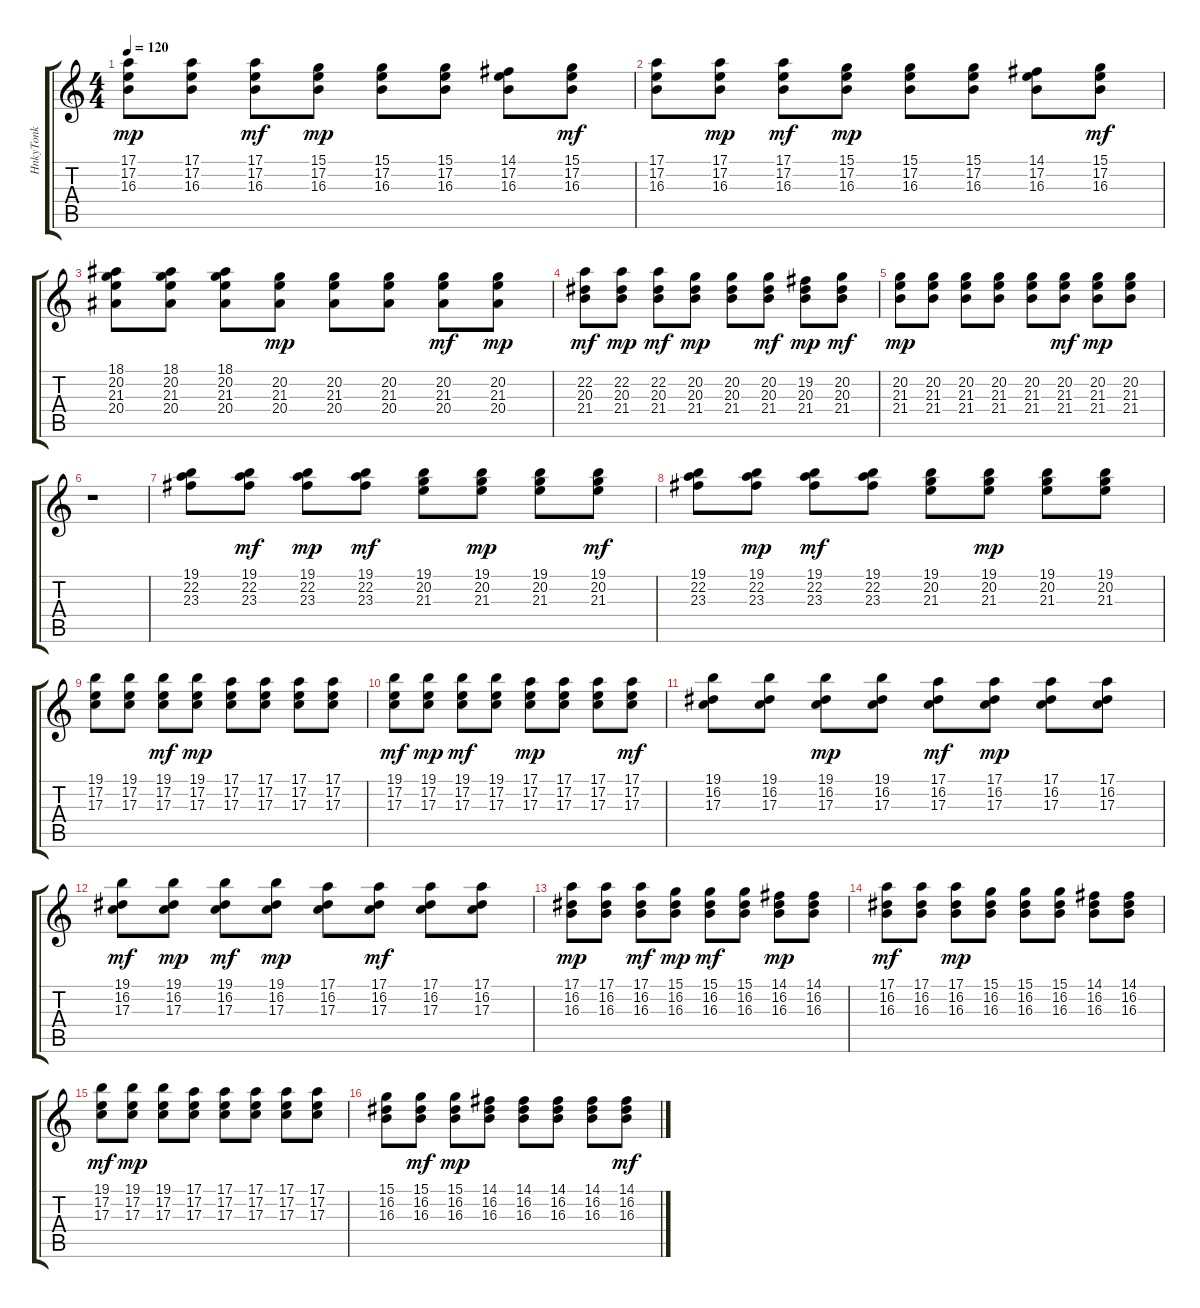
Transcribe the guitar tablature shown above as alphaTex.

\track ("HnkyTonk" "HnkyTonk") {instrument honkytonkpiano}
\staff {score tabs}
\tuning (E4 B3 G3 D3 A2 E2) {hide}
\ts (4 4)
\tempo 120
\clef g2
\ks c
(17.1 17.2 16.3).8{dy mp} (17.1 17.2 16.3).8 (17.1 17.2 16.3).8{dy mf} (15.1 17.2 16.3).8{dy mp} (15.1 17.2 16.3).8 (15.1 17.2 16.3).8 (14.1 17.2 16.3).8 (15.1 17.2 16.3).8{dy mf} |
(17.1 17.2 16.3).8 (17.1 17.2 16.3).8{dy mp} (17.1 17.2 16.3).8{dy mf} (15.1 17.2 16.3).8{dy mp} (15.1 17.2 16.3).8 (15.1 17.2 16.3).8 (14.1 17.2 16.3).8 (15.1 17.2 16.3).8{dy mf} |
(18.1 20.2 21.3 20.4).8 (18.1 20.2 21.3 20.4).8 (18.1 20.2 21.3 20.4).8 (20.2 21.3 20.4).8{dy mp} (20.2 21.3 20.4).8 (20.2 21.3 20.4).8 (20.2 21.3 20.4).8{dy mf} (20.2 21.3 20.4).8{dy mp} |
(22.2 20.3 21.4).8{dy mf} (22.2 20.3 21.4).8{dy mp} (22.2 20.3 21.4).8{dy mf} (20.2 20.3 21.4).8{dy mp} (20.2 20.3 21.4).8 (20.2 20.3 21.4).8{dy mf} (19.2 20.3 21.4).8{dy mp} (20.2 20.3 21.4).8{dy mf} |
(20.2 21.3 21.4).8{dy mp} (20.2 21.3 21.4).8 (20.2 21.3 21.4).8 (20.2 21.3 21.4).8 (20.2 21.3 21.4).8 (20.2 21.3 21.4).8{dy mf} (20.2 21.3 21.4).8{dy mp} (20.2 21.3 21.4).8 |
r.1 |
(19.1 22.2 23.3).8 (19.1 22.2 23.3).8{dy mf} (19.1 22.2 23.3).8{dy mp} (19.1 22.2 23.3).8{dy mf} (19.1 20.2 21.3).8 (19.1 20.2 21.3).8{dy mp} (19.1 20.2 21.3).8 (19.1 20.2 21.3).8{dy mf} |
(19.1 22.2 23.3).8 (19.1 22.2 23.3).8{dy mp} (19.1 22.2 23.3).8{dy mf} (19.1 22.2 23.3).8 (19.1 20.2 21.3).8 (19.1 20.2 21.3).8{dy mp} (19.1 20.2 21.3).8 (19.1 20.2 21.3).8 |
(19.1 17.2 17.3).8 (19.1 17.2 17.3).8 (19.1 17.2 17.3).8{dy mf} (19.1 17.2 17.3).8{dy mp} (17.1 17.2 17.3).8 (17.1 17.2 17.3).8 (17.1 17.2 17.3).8 (17.1 17.2 17.3).8 |
(19.1 17.2 17.3).8{dy mf} (19.1 17.2 17.3).8{dy mp} (19.1 17.2 17.3).8{dy mf} (19.1 17.2 17.3).8 (17.1 17.2 17.3).8{dy mp} (17.1 17.2 17.3).8 (17.1 17.2 17.3).8 (17.1 17.2 17.3).8{dy mf} |
(19.1 16.2 17.3).8 (19.1 16.2 17.3).8 (19.1 16.2 17.3).8{dy mp} (19.1 16.2 17.3).8 (17.1 16.2 17.3).8{dy mf} (17.1 16.2 17.3).8{dy mp} (17.1 16.2 17.3).8 (17.1 16.2 17.3).8 |
(19.1 16.2 17.3).8{dy mf} (19.1 16.2 17.3).8{dy mp} (19.1 16.2 17.3).8{dy mf} (19.1 16.2 17.3).8{dy mp} (17.1 16.2 17.3).8 (17.1 16.2 17.3).8{dy mf} (17.1 16.2 17.3).8 (17.1 16.2 17.3).8 |
(17.1 16.2 16.3).8{dy mp} (17.1 16.2 16.3).8 (17.1 16.2 16.3).8{dy mf} (15.1 16.2 16.3).8{dy mp} (15.1 16.2 16.3).8{dy mf} (15.1 16.2 16.3).8 (14.1 16.2 16.3).8{dy mp} (14.1 16.2 16.3).8 |
(17.1 16.2 16.3).8{dy mf} (17.1 16.2 16.3).8 (17.1 16.2 16.3).8{dy mp} (15.1 16.2 16.3).8 (15.1 16.2 16.3).8 (15.1 16.2 16.3).8 (14.1 16.2 16.3).8 (14.1 16.2 16.3).8 |
(19.1 17.2 17.3).8{dy mf} (19.1 17.2 17.3).8{dy mp} (19.1 17.2 17.3).8 (17.1 17.2 17.3).8 (17.1 17.2 17.3).8 (17.1 17.2 17.3).8 (17.1 17.2 17.3).8 (17.1 17.2 17.3).8 |
(15.1 16.2 16.3).8 (15.1 16.2 16.3).8{dy mf} (15.1 16.2 16.3).8{dy mp} (14.1 16.2 16.3).8 (14.1 16.2 16.3).8 (14.1 16.2 16.3).8 (14.1 16.2 16.3).8 (14.1 16.2 16.3).8{dy mf}
